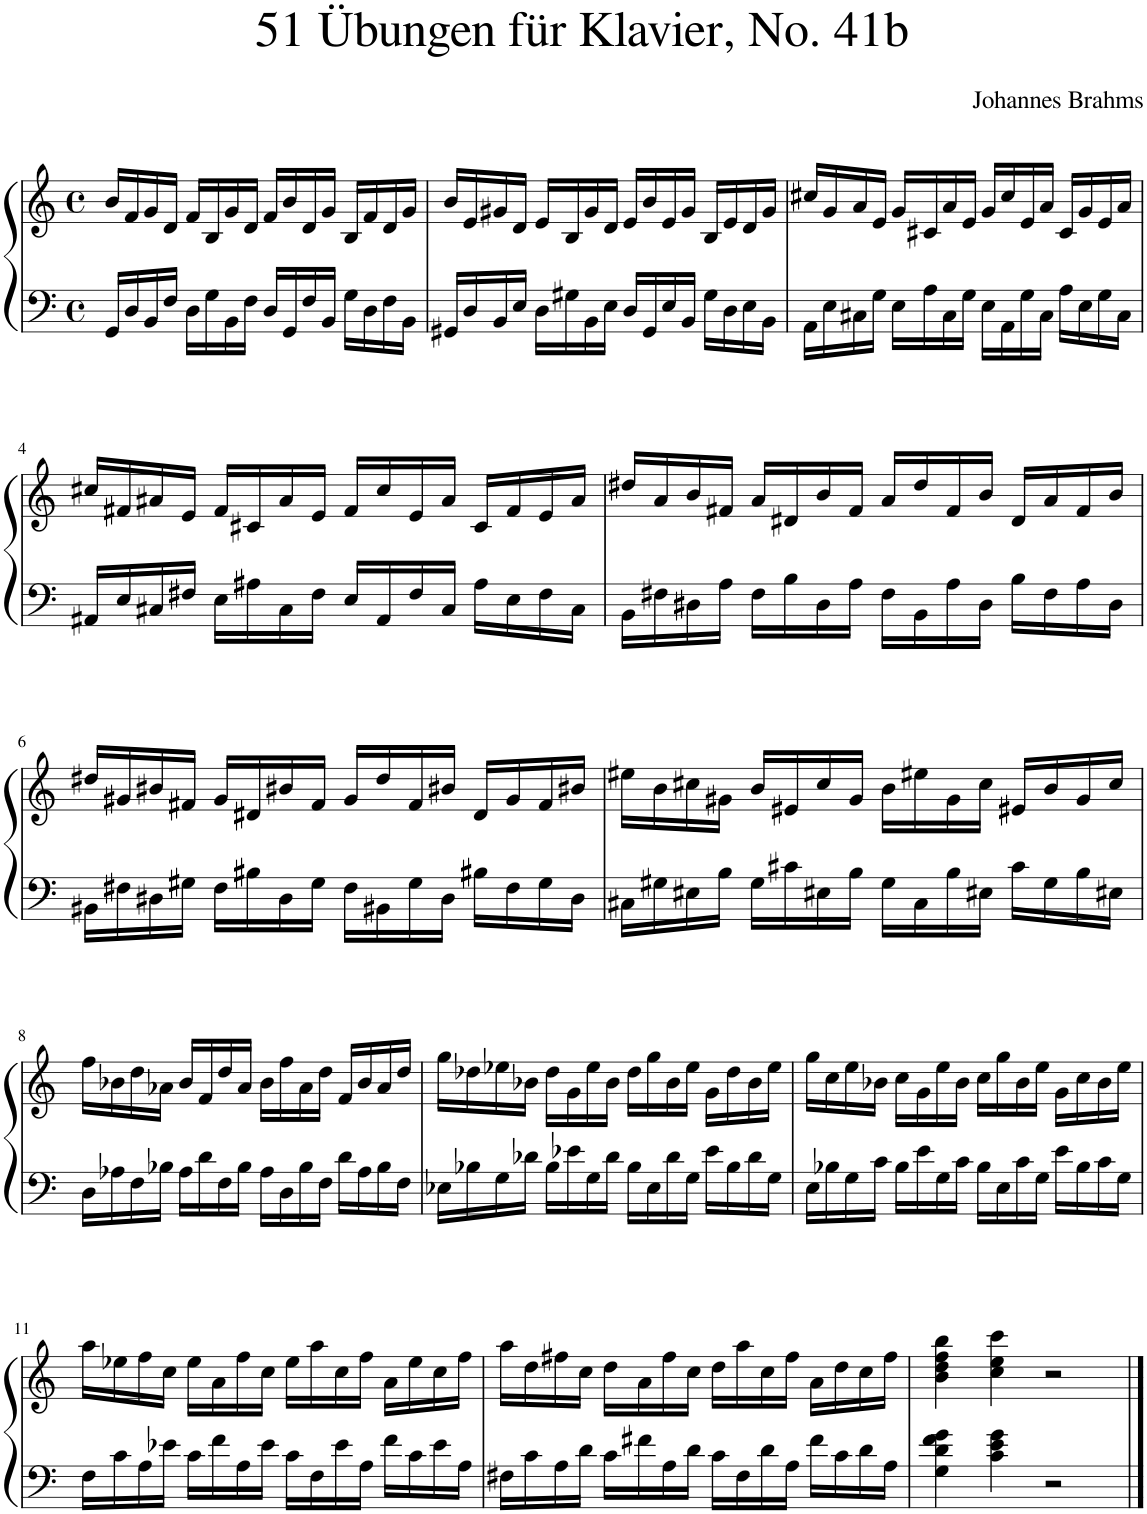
**kern	**kern
*part1	*part1
*staff2	*staff1
*I"Piano	*
*I'Pno	*
*clefF4	*clefG2
*k[]	*k[]
*M4/4	*M4/4
*met(c)	*met(c)
=1	=1
16GG/LL	16b/LL
16D/	16f/
16BB/	16g/
16F/JJ	16d/JJ
16D\LL	16f/LL
16G\	16B/
16BB\	16g/
16F\JJ	16d/JJ
16D/LL	16f/LL
16GG/	16b/
16F/	16d/
16BB/JJ	16g/JJ
16G\LL	16B/LL
16D\	16f/
16F\	16d/
16BB\JJ	16g/JJ
=2	=2
16GG#X/LL	16b/LL
16D/	16e/
16BB/	16g#X/
16E/JJ	16d/JJ
16D\LL	16e/LL
16G#X\	16B/
16BB\	16g#/
16E\JJ	16d/JJ
16D/LL	16e/LL
16GG#/	16b/
16E/	16e/
16BB/JJ	16g#/JJ
16G#\LL	16B/LL
16D\	16e/
16E\	16d/
16BB\JJ	16g#/JJ
=3	=3
16AA\LL	16cc#X/LL
16E\	16g/
16C#X\	16a/
16G\JJ	16e/JJ
16E\LL	16g/LL
16A\	16c#X/
16C#\	16a/
16G\JJ	16e/JJ
16E\LL	16g/LL
16AA\	16cc#/
16G\	16e/
16C#\JJ	16a/JJ
16A\LL	16c#/LL
16E\	16g/
16G\	16e/
16C#\JJ	16a/JJ
!!LO:LB:g=z
=4	=4
16AA#X/LL	16cc#X/LL
16E/	16f#X/
16C#X/	16a#X/
16F#X/JJ	16e/JJ
16E\LL	16f#/LL
16A#X\	16c#X/
16C#\	16a#/
16F#\JJ	16e/JJ
16E/LL	16f#/LL
16AA#/	16cc#/
16F#/	16e/
16C#/JJ	16a#/JJ
16A#\LL	16c#/LL
16E\	16f#/
16F#\	16e/
16C#\JJ	16a#/JJ
=5	=5
16BB\LL	16dd#X/LL
16F#X\	16a/
16D#X\	16b/
16A\JJ	16f#X/JJ
16F#\LL	16a/LL
16B\	16d#X/
16D#\	16b/
16A\JJ	16f#/JJ
16F#\LL	16a/LL
16BB\	16dd#/
16A\	16f#/
16D#\JJ	16b/JJ
16B\LL	16d#/LL
16F#\	16a/
16A\	16f#/
16D#\JJ	16b/JJ
!!LO:LB:g=z
=6	=6
16BB#X\LL	16dd#X/LL
16F#X\	16g#X/
16D#X\	16b#X/
16G#X\JJ	16f#X/JJ
16F#\LL	16g#/LL
16B#X\	16d#X/
16D#\	16b#X/
16G#\JJ	16f#/JJ
16F#\LL	16g#/LL
16BB#X\	16dd#/
16G#\	16f#/
16D#\JJ	16b#X/JJ
16B#X\LL	16d#/LL
16F#\	16g#/
16G#\	16f#/
16D#\JJ	16b#X/JJ
=7	=7
16C#X\LL	16ee#X\LL
16G#X\	16b\
16E#X\	16cc#X\
16B\JJ	16g#X\JJ
16G#\LL	16b/LL
16c#X\	16e#X/
16E#X\	16cc#/
16B\JJ	16g#/JJ
16G#\LL	16b\LL
16C#\	16ee#X\
16B\	16g#\
16E#X\JJ	16cc#\JJ
16c#\LL	16e#X/LL
16G#\	16b/
16B\	16g#/
16E#X\JJ	16cc#/JJ
!!LO:LB:g=z
=8	=8
16D\LL	16ff\LL
16A-X\	16b-X\
16F\	16dd\
16B-X\JJ	16a-X\JJ
16A-\LL	16b-/LL
16d\	16f/
16F\	16dd/
16B-\JJ	16a-/JJ
16A-\LL	16b-\LL
16D\	16ff\
16B-\	16a-\
16F\JJ	16dd\JJ
16d\LL	16f/LL
16A-\	16b-/
16B-\	16a-/
16F\JJ	16dd/JJ
=9	=9
16E-X\LL	16gg\LL
16B-X\	16dd-X\
16G\	16ee-X\
16d-X\JJ	16b-X\JJ
16B-\LL	16dd-\LL
16e-X\	16g\
16G\	16ee-\
16d-\JJ	16b-\JJ
16B-\LL	16dd-\LL
16E-\	16gg\
16d-\	16b-\
16G\JJ	16ee-\JJ
16e-\LL	16g\LL
16B-\	16dd-\
16d-\	16b-\
16G\JJ	16ee-\JJ
=10	=10
16E\LL	16gg\LL
16B-X\	16cc\
16G\	16ee\
16c\JJ	16b-X\JJ
16B-\LL	16cc\LL
16e\	16g\
16G\	16ee\
16c\JJ	16b-\JJ
16B-\LL	16cc\LL
16E\	16gg\
16c\	16b-\
16G\JJ	16ee\JJ
16e\LL	16g\LL
16B-\	16cc\
16c\	16b-\
16G\JJ	16ee\JJ
!!LO:LB:g=z
=11	=11
16F\LL	16aa\LL
16c\	16ee-X\
16A\	16ff\
16e-X\JJ	16cc\JJ
16c\LL	16ee-\LL
16f\	16a\
16A\	16ff\
16e-\JJ	16cc\JJ
16c\LL	16ee-\LL
16F\	16aa\
16e-\	16cc\
16A\JJ	16ff\JJ
16f\LL	16a\LL
16c\	16ee-\
16e-\	16cc\
16A\JJ	16ff\JJ
=12	=12
16F#X\LL	16aa\LL
16c\	16dd\
16A\	16ff#X\
16d\JJ	16cc\JJ
16c\LL	16dd\LL
16f#X\	16a\
16A\	16ff#\
16d\JJ	16cc\JJ
16c\LL	16dd\LL
16F#\	16aa\
16d\	16cc\
16A\JJ	16ff#\JJ
16f#\LL	16a\LL
16c\	16dd\
16d\	16cc\
16A\JJ	16ff#\JJ
=13	=13
4G\ 4d\ 4f\ 4g\	4b\ 4dd\ 4ff\ 4bb\
4c\ 4e\ 4g\	4cc\ 4ee\ 4ccc\
2r	2r
==	==
*-	*-
